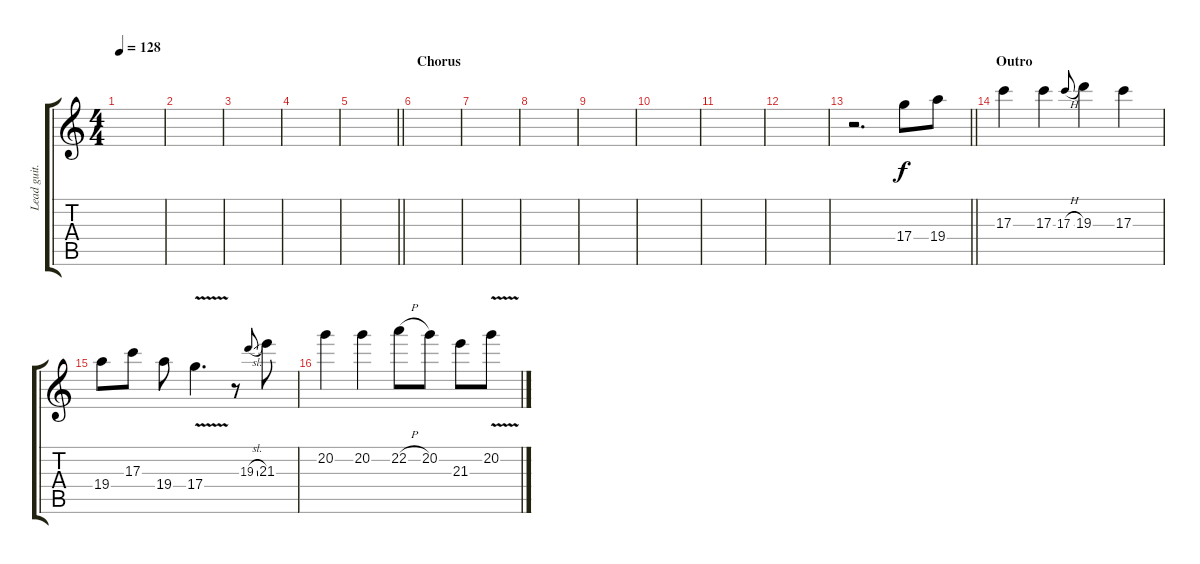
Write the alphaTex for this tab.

\track ("Lead guit." "Lead guit.") {instrument overdrivenguitar}
\staff {score tabs}
\tuning (E4 B3 G3 D3 A2 E2) {hide}
\ts (4 4)
\tempo 128
\clef g2
\ks c
|
|
|
|
\barLineRight lightlight
|
\section ("" "Chorus")
|
|
|
|
|
|
|
\barLineRight lightlight
r.2{d} 17.4.8 19.4.8 |
\section ("" "Outro")
17.3.4 17.3.4 17.3{h}.8{gr onbeat} 19.3.4 17.3.4 |
19.4.8 17.3.8 19.4.8 17.4{v}.4{d} r.8 19.3{sl}.8{gr onbeat} 21.3.8 |
20.2.4 20.2.4 22.2{h}.8 20.2.8 21.3.8 20.2{v}.8
